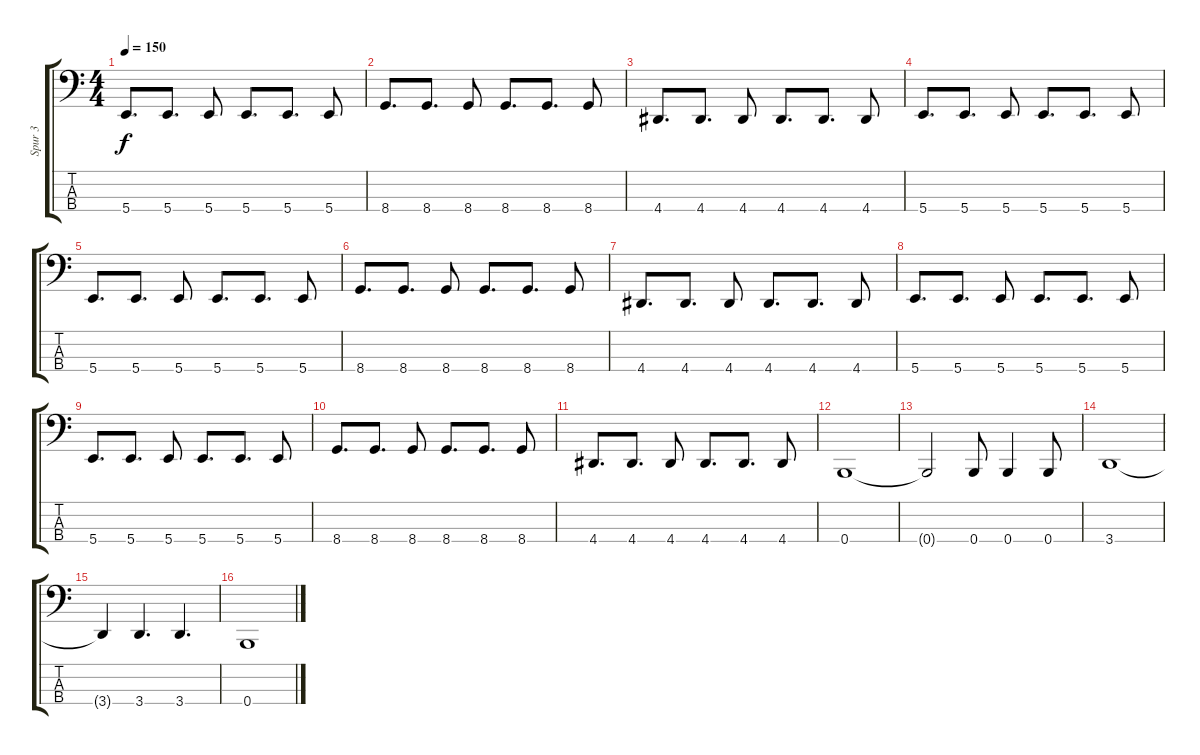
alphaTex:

\track ("Spur 3" "Spur 3") {instrument electricbasspick}
\staff {score tabs}
\tuning (E2 B1 Gb1 B0) {hide}
\ts (4 4)
\tempo 150
\clef f4
\ks c
5.4.8{d dy f} 5.4.8{d} 5.4.8 5.4.8{d} 5.4.8{d} 5.4.8 |
8.4.8{d} 8.4.8{d} 8.4.8 8.4.8{d} 8.4.8{d} 8.4.8 |
4.4.8{d} 4.4.8{d} 4.4.8 4.4.8{d} 4.4.8{d} 4.4.8 |
5.4.8{d} 5.4.8{d} 5.4.8 5.4.8{d} 5.4.8{d} 5.4.8 |
5.4.8{d} 5.4.8{d} 5.4.8 5.4.8{d} 5.4.8{d} 5.4.8 |
8.4.8{d} 8.4.8{d} 8.4.8 8.4.8{d} 8.4.8{d} 8.4.8 |
4.4.8{d} 4.4.8{d} 4.4.8 4.4.8{d} 4.4.8{d} 4.4.8 |
5.4.8{d} 5.4.8{d} 5.4.8 5.4.8{d} 5.4.8{d} 5.4.8 |
5.4.8{d} 5.4.8{d} 5.4.8 5.4.8{d} 5.4.8{d} 5.4.8 |
8.4.8{d} 8.4.8{d} 8.4.8 8.4.8{d} 8.4.8{d} 8.4.8 |
4.4.8{d} 4.4.8{d} 4.4.8 4.4.8{d} 4.4.8{d} 4.4.8 |
0.4.1 |
0.4{t}.2 0.4.8 0.4.4 0.4.8 |
3.4.1 |
3.4{t}.4 3.4.4{d} 3.4.4{d} |
0.4.1
